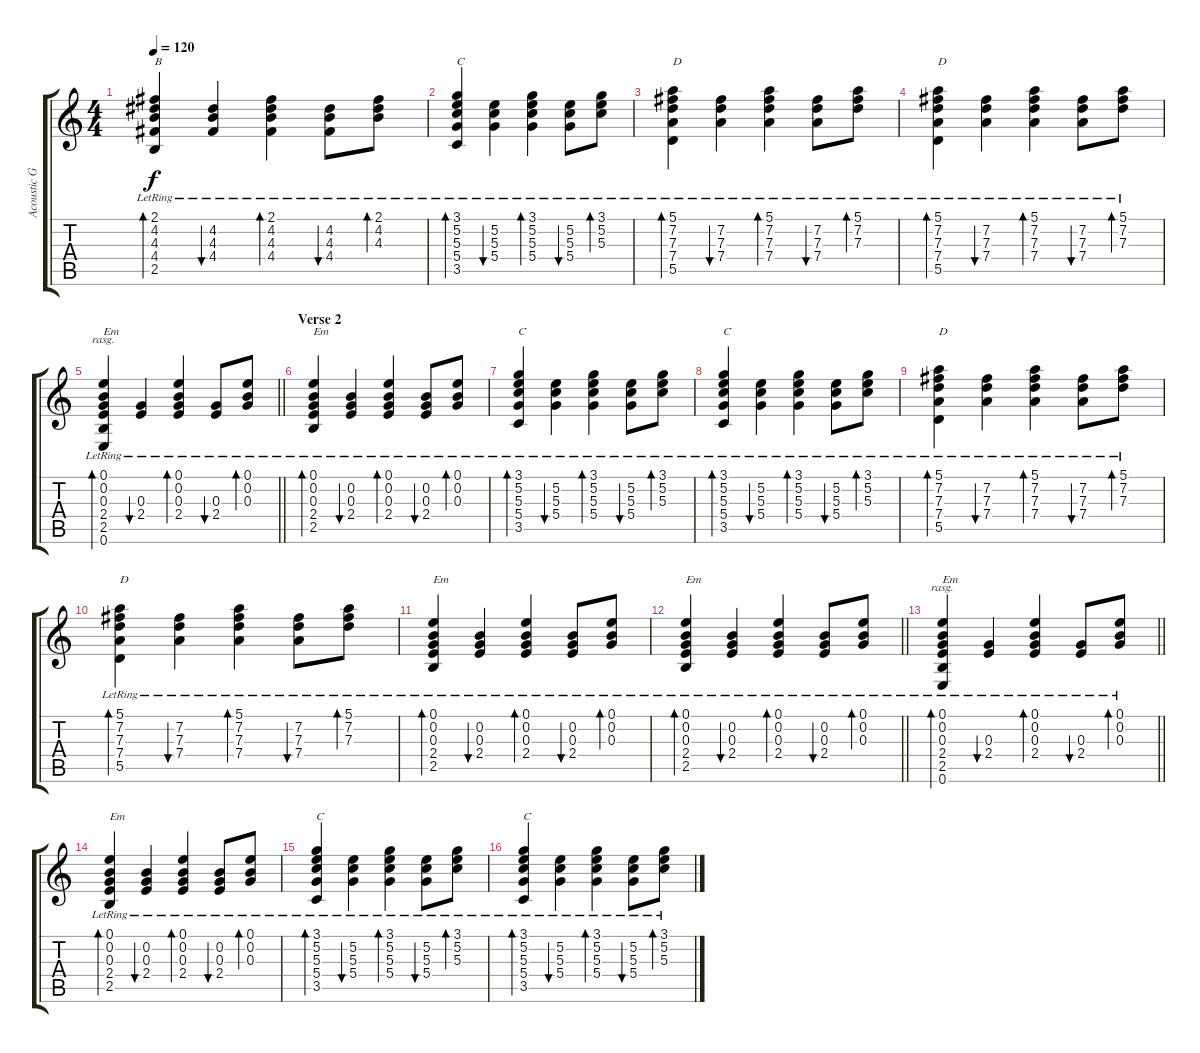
\track ("Acoustic Guitar" "Acoustic G") {instrument acousticguitarsteel}
\staff {score tabs}
\tuning (E4 B3 G3 D3 A2 E2) {hide}
\ts (4 4)
\tempo 120
\clef g2
\ks c
(2.1 4.2 4.3{lr} 4.4 2.5).4{bd 60 txt "B" dy f} (4.2 4.3{lr} 4.4).4{bu 60} (2.1 4.2 4.3{lr} 4.4).4{bd 60} (4.2 4.3{lr} 4.4).8{bu 60} (2.1 4.2 4.3{lr}).8{bd 60} |
(3.1 5.2 5.3{lr} 5.4 3.5).4{bd 60 txt "C"} (5.2 5.3{lr} 5.4).4{bu 60} (3.1 5.2 5.3{lr} 5.4).4{bd 60} (5.2 5.3{lr} 5.4).8{bu 60} (3.1 5.2 5.3{lr}).8{bd 60} |
(5.1 7.2 7.3{lr} 7.4 5.5).4{bd 60 txt "D"} (7.2 7.3{lr} 7.4).4{bu 60} (5.1 7.2 7.3{lr} 7.4).4{bd 60} (7.2 7.3{lr} 7.4).8{bu 60} (5.1 7.2 7.3{lr}).8{bd 60} |
(5.1 7.2 7.3{lr} 7.4 5.5).4{bd 60 txt "D"} (7.2 7.3{lr} 7.4).4{bu 60} (5.1 7.2 7.3{lr} 7.4).4{bd 60} (7.2 7.3{lr} 7.4).8{bu 60} (5.1 7.2 7.3{lr}).8{bd 60} |
\barLineRight lightlight
(0.1 0.2 0.3{lr} 2.4 2.5 0.6).4{bd 240 rasg ii txt "Em"} (0.3{lr} 2.4).4{bu 60} (0.1 0.2 0.3{lr} 2.4).4{bd 60} (0.3{lr} 2.4).8{bu 60} (0.1 0.2 0.3{lr}).8{bd 60} |
\section ("" "Verse 2")
(0.1 0.2 0.3{lr} 2.4 2.5).4{bd 60 txt "Em"} (0.2 0.3{lr} 2.4).4{bu 60} (0.1 0.2 0.3{lr} 2.4).4{bd 60} (0.2 0.3{lr} 2.4).8{bu 60} (0.1 0.2 0.3{lr}).8{bd 60} |
(3.1 5.2 5.3{lr} 5.4 3.5).4{bd 60 txt "C"} (5.2 5.3{lr} 5.4).4{bu 60} (3.1 5.2 5.3{lr} 5.4).4{bd 60} (5.2 5.3{lr} 5.4).8{bu 60} (3.1 5.2 5.3{lr}).8{bd 60} |
(3.1 5.2 5.3{lr} 5.4 3.5).4{bd 60 txt "C"} (5.2 5.3{lr} 5.4).4{bu 60} (3.1 5.2 5.3{lr} 5.4).4{bd 60} (5.2 5.3{lr} 5.4).8{bu 60} (3.1 5.2 5.3{lr}).8{bd 60} |
(5.1 7.2 7.3{lr} 7.4 5.5).4{bd 60 txt "D"} (7.2 7.3{lr} 7.4).4{bu 60} (5.1 7.2 7.3{lr} 7.4).4{bd 60} (7.2 7.3{lr} 7.4).8{bu 60} (5.1 7.2 7.3{lr}).8{bd 60} |
(5.1 7.2 7.3{lr} 7.4 5.5).4{bd 60 txt "D"} (7.2 7.3{lr} 7.4).4{bu 60} (5.1 7.2 7.3{lr} 7.4).4{bd 60} (7.2 7.3{lr} 7.4).8{bu 60} (5.1 7.2 7.3{lr}).8{bd 60} |
(0.1 0.2 0.3{lr} 2.4 2.5).4{bd 60 txt "Em"} (0.2 0.3{lr} 2.4).4{bu 60} (0.1 0.2 0.3{lr} 2.4).4{bd 60} (0.2 0.3{lr} 2.4).8{bu 60} (0.1 0.2 0.3{lr}).8{bd 60} |
\barLineRight lightlight
(0.1 0.2 0.3{lr} 2.4 2.5).4{bd 60 txt "Em"} (0.2 0.3{lr} 2.4).4{bu 60} (0.1 0.2 0.3{lr} 2.4).4{bd 60} (0.2 0.3{lr} 2.4).8{bu 60} (0.1 0.2 0.3{lr}).8{bd 60} |
\section ("" "")
\barLineRight lightlight
(0.1 0.2 0.3{lr} 2.4 2.5 0.6).4{bd 240 rasg ii txt "Em"} (0.3{lr} 2.4).4{bu 60} (0.1 0.2 0.3{lr} 2.4).4{bd 60} (0.3{lr} 2.4).8{bu 60} (0.1 0.2 0.3{lr}).8{bd 60} |
(0.1 0.2 0.3{lr} 2.4 2.5).4{bd 60 txt "Em"} (0.2 0.3{lr} 2.4).4{bu 60} (0.1 0.2 0.3{lr} 2.4).4{bd 60} (0.2 0.3{lr} 2.4).8{bu 60} (0.1 0.2 0.3{lr}).8{bd 60} |
(3.1 5.2 5.3{lr} 5.4 3.5).4{bd 60 txt "C"} (5.2 5.3{lr} 5.4).4{bu 60} (3.1 5.2 5.3{lr} 5.4).4{bd 60} (5.2 5.3{lr} 5.4).8{bu 60} (3.1 5.2 5.3{lr}).8{bd 60} |
(3.1 5.2 5.3{lr} 5.4 3.5).4{bd 60 txt "C"} (5.2 5.3{lr} 5.4).4{bu 60} (3.1 5.2 5.3{lr} 5.4).4{bd 60} (5.2 5.3{lr} 5.4).8{bu 60} (3.1 5.2 5.3{lr}).8{bd 60}
